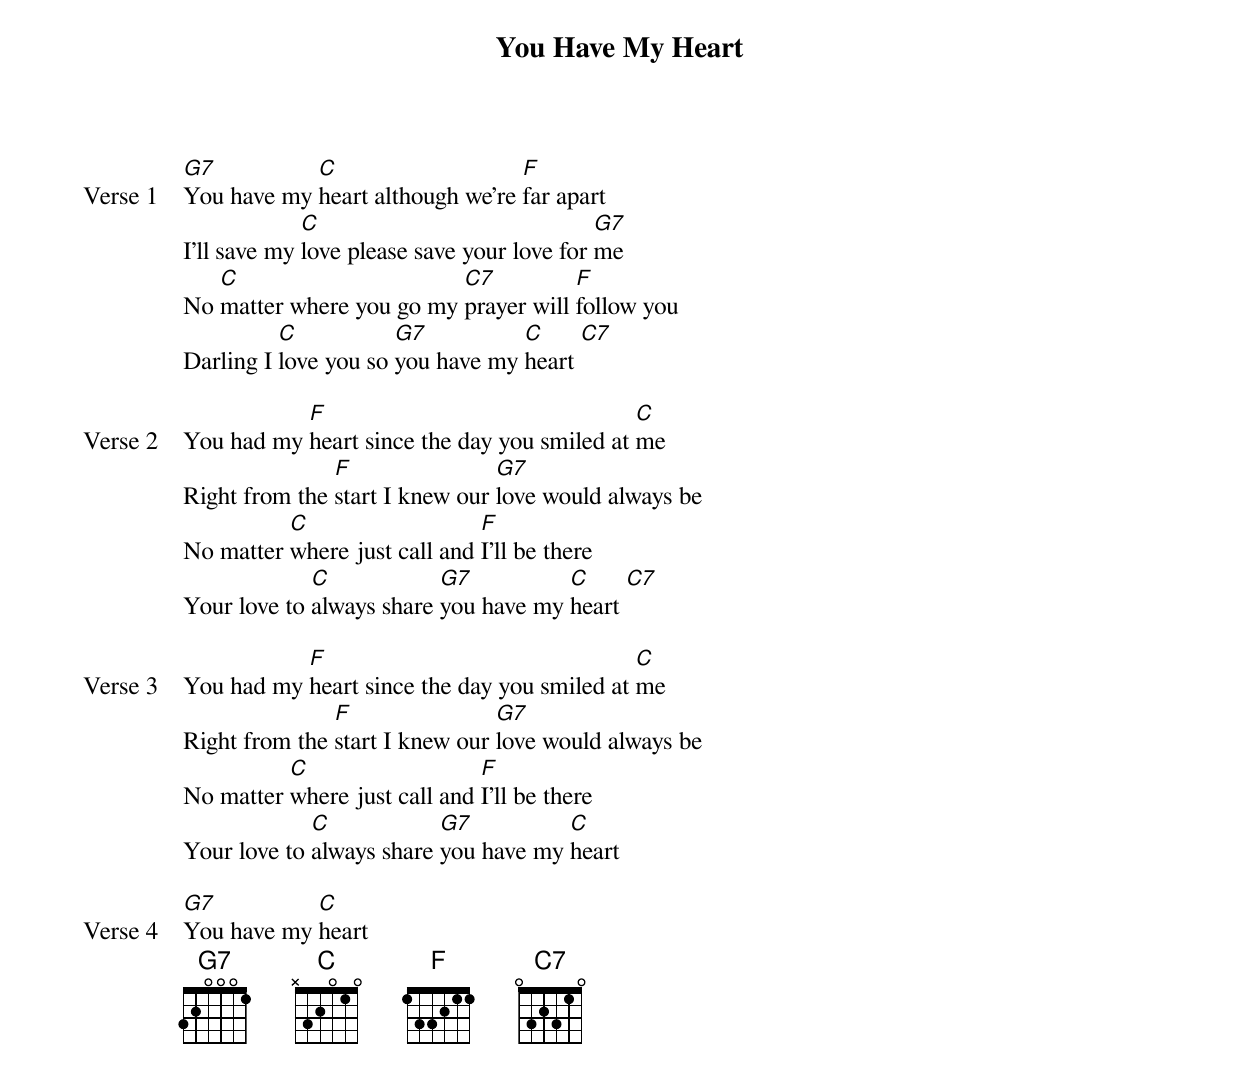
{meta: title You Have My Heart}
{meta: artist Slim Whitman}
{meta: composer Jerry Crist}

{start_of_verse: Verse 1}
[G7]You have my [C]heart although we’re [F]far apart
I’ll save my [C]love please save your love for [G7]me
No [C]matter where you go my [C7]prayer will [F]follow you
Darling I [C]love you so [G7]you have my [C]heart [C7]
{end_of_verse}

{start_of_verse: Verse 2}
You had my [F]heart since the day you smiled at [C]me
Right from the [F]start I knew our [G7]love would always be
No matter [C]where just call and [F]I’ll be there
Your love to [C]always share [G7]you have my [C]heart [C7]
{end_of_verse}

{start_of_verse: Verse 3}
You had my [F]heart since the day you smiled at [C]me
Right from the [F]start I knew our [G7]love would always be
No matter [C]where just call and [F]I’ll be there
Your love to [C]always share [G7]you have my [C]heart
{end_of_verse}

{start_of_verse: Verse 4}
[G7]You have my [C]heart
{end_of_verse}
